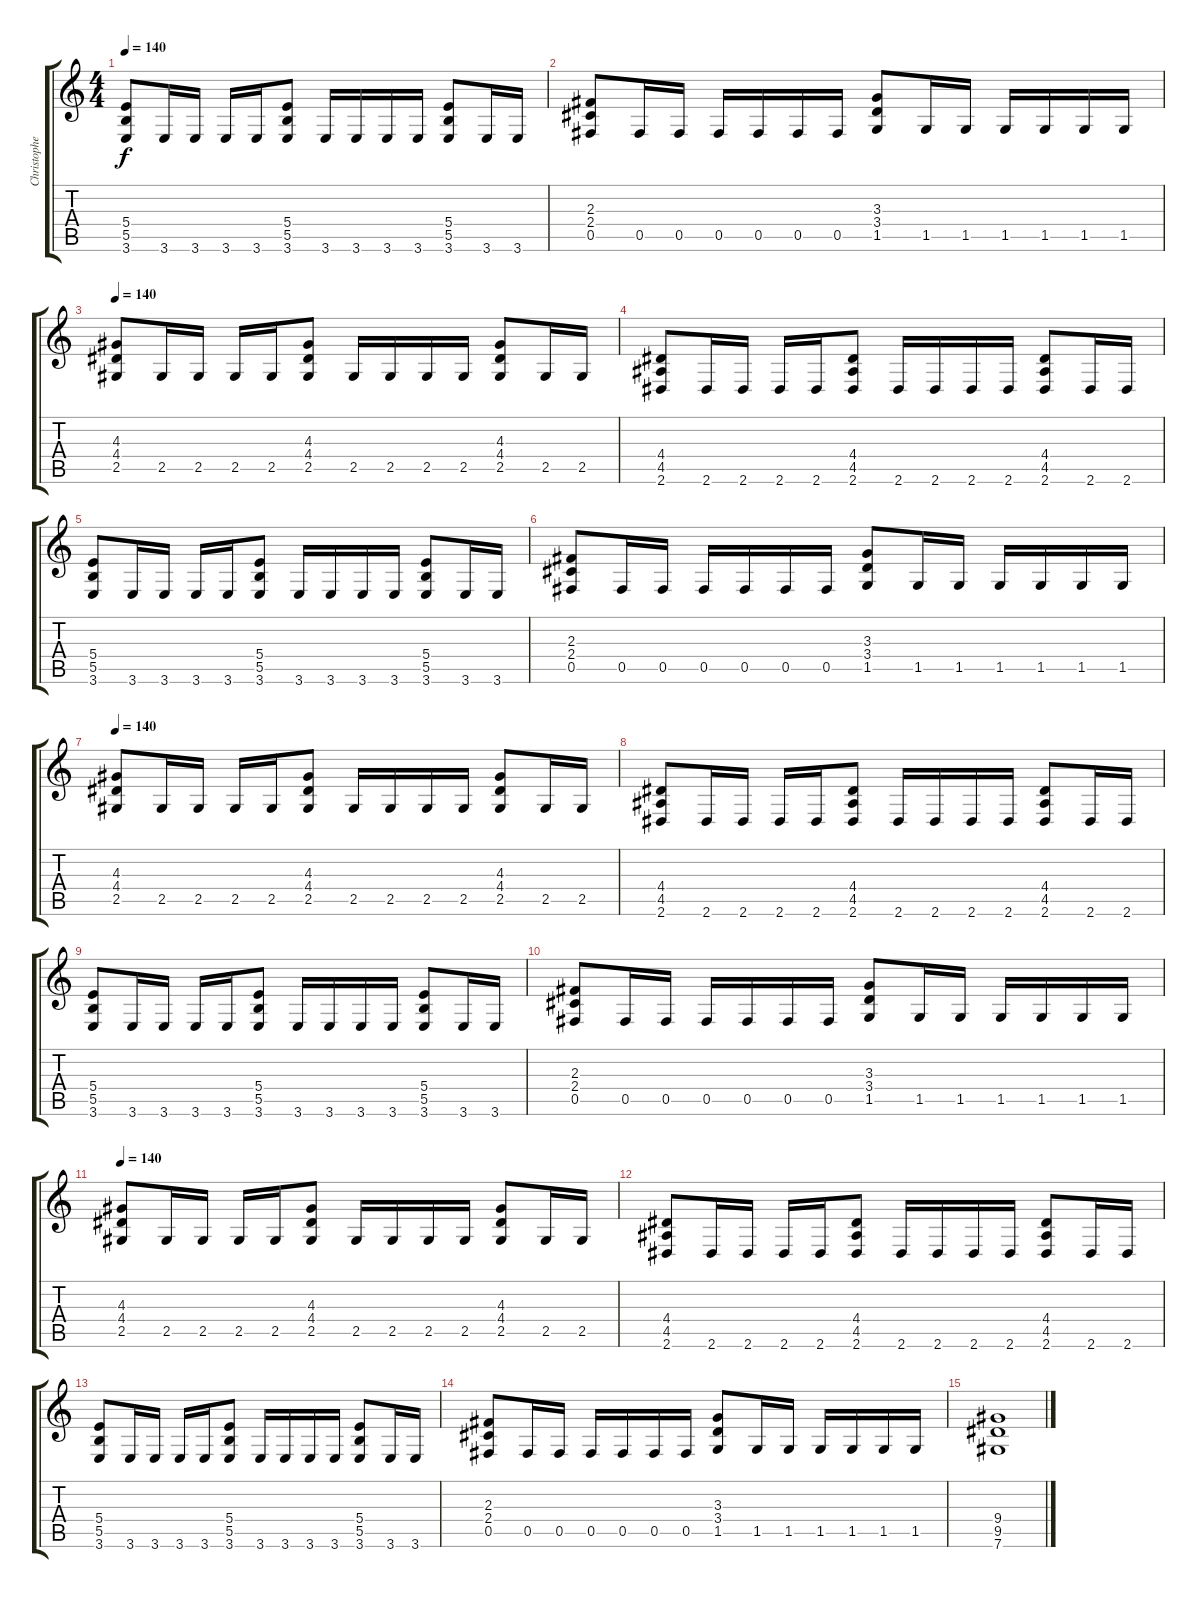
\track ("Christopher Johnsson (Guitar)" "Christophe") {instrument distortionguitar}
\staff {score tabs}
\tuning (Db4 Ab3 E3 B2 Gb2 Db2) {hide}
\ts (4 4)
\tempo 140
\clef g2
\ks c
(5.4 5.5 3.6).8{dy f} 3.6.16 3.6.16 3.6.16 3.6.16 (5.4 5.5 3.6).8 3.6.16 3.6.16 3.6.16 3.6.16 (5.4 5.5 3.6).8 3.6.16 3.6.16 |
(2.3 2.4 0.5).8 0.5.16 0.5.16 0.5.16 0.5.16 0.5.16 0.5.16 (3.3 3.4 1.5).8 1.5.16 1.5.16 1.5.16 1.5.16 1.5.16 1.5.16 |
\tempo 140
(4.3 4.4 2.5).8 2.5.16 2.5.16 2.5.16 2.5.16 (4.3 4.4 2.5).8 2.5.16 2.5.16 2.5.16 2.5.16 (4.3 4.4 2.5).8 2.5.16 2.5.16 |
(4.4 4.5 2.6).8 2.6.16 2.6.16 2.6.16 2.6.16 (4.4 4.5 2.6).8 2.6.16 2.6.16 2.6.16 2.6.16 (4.4 4.5 2.6).8 2.6.16 2.6.16 |
(5.4 5.5 3.6).8 3.6.16 3.6.16 3.6.16 3.6.16 (5.4 5.5 3.6).8 3.6.16 3.6.16 3.6.16 3.6.16 (5.4 5.5 3.6).8 3.6.16 3.6.16 |
(2.3 2.4 0.5).8 0.5.16 0.5.16 0.5.16 0.5.16 0.5.16 0.5.16 (3.3 3.4 1.5).8 1.5.16 1.5.16 1.5.16 1.5.16 1.5.16 1.5.16 |
\tempo 140
(4.3 4.4 2.5).8 2.5.16 2.5.16 2.5.16 2.5.16 (4.3 4.4 2.5).8 2.5.16 2.5.16 2.5.16 2.5.16 (4.3 4.4 2.5).8 2.5.16 2.5.16 |
(4.4 4.5 2.6).8 2.6.16 2.6.16 2.6.16 2.6.16 (4.4 4.5 2.6).8 2.6.16 2.6.16 2.6.16 2.6.16 (4.4 4.5 2.6).8 2.6.16 2.6.16 |
(5.4 5.5 3.6).8 3.6.16 3.6.16 3.6.16 3.6.16 (5.4 5.5 3.6).8 3.6.16 3.6.16 3.6.16 3.6.16 (5.4 5.5 3.6).8 3.6.16 3.6.16 |
(2.3 2.4 0.5).8 0.5.16 0.5.16 0.5.16 0.5.16 0.5.16 0.5.16 (3.3 3.4 1.5).8 1.5.16 1.5.16 1.5.16 1.5.16 1.5.16 1.5.16 |
\tempo 140
(4.3 4.4 2.5).8 2.5.16 2.5.16 2.5.16 2.5.16 (4.3 4.4 2.5).8 2.5.16 2.5.16 2.5.16 2.5.16 (4.3 4.4 2.5).8 2.5.16 2.5.16 |
(4.4 4.5 2.6).8 2.6.16 2.6.16 2.6.16 2.6.16 (4.4 4.5 2.6).8 2.6.16 2.6.16 2.6.16 2.6.16 (4.4 4.5 2.6).8 2.6.16 2.6.16 |
(5.4 5.5 3.6).8 3.6.16 3.6.16 3.6.16 3.6.16 (5.4 5.5 3.6).8 3.6.16 3.6.16 3.6.16 3.6.16 (5.4 5.5 3.6).8 3.6.16 3.6.16 |
(2.3 2.4 0.5).8 0.5.16 0.5.16 0.5.16 0.5.16 0.5.16 0.5.16 (3.3 3.4 1.5).8 1.5.16 1.5.16 1.5.16 1.5.16 1.5.16 1.5.16 |
(9.4 9.5 7.6).1
